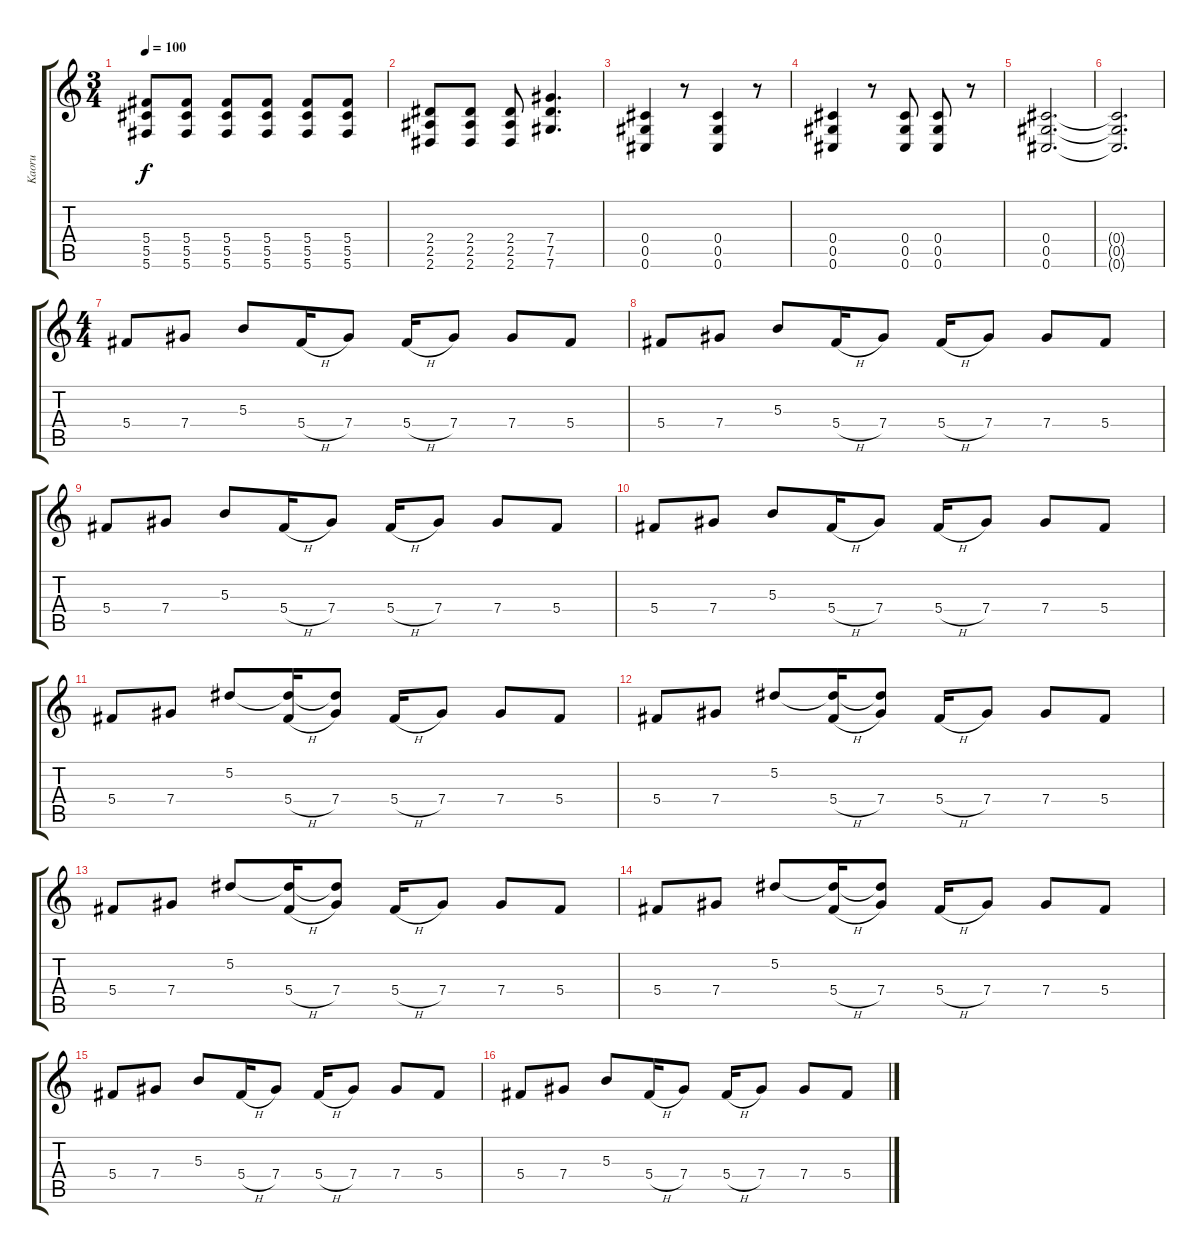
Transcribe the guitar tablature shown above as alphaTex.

\track ("Kaoru" "Kaoru") {instrument electricguitarclean}
\staff {score tabs}
\tuning (Eb4 Bb3 Gb3 Db3 Ab2 Db2) {hide}
\ts (3 4)
\tempo 100
\clef g2
\ks c
(5.4 5.5 5.6).8{dy f} (5.4 5.5 5.6).8 (5.4 5.5 5.6).8 (5.4 5.5 5.6).8 (5.4 5.5 5.6).8 (5.4 5.5 5.6).8 |
(2.4 2.5 2.6).8 (2.4 2.5 2.6).8 (2.4 2.5 2.6).8 (7.4 7.5 7.6).4{d} |
(0.4 0.5 0.6).4 r.8 (0.4 0.5 0.6).4 r.8 |
(0.4 0.5 0.6).4 r.8 (0.4 0.5 0.6).8 (0.4 0.5 0.6).8 r.8 |
(0.4 0.5 0.6).2{d volume 0} |
(0.4{t} 0.5{t} 0.6{t}).2{d} |
\ts (4 4)
5.4.8{volume 13 instrument electricguitarclean} 7.4.8 5.3.8 5.4{h}.16 7.4.8 5.4{h}.16 7.4.8 7.4.8 5.4.8 |
5.4.8 7.4.8 5.3.8 5.4{h}.16 7.4.8 5.4{h}.16 7.4.8 7.4.8 5.4.8 |
5.4.8 7.4.8 5.3.8 5.4{h}.16 7.4.8 5.4{h}.16 7.4.8 7.4.8 5.4.8 |
5.4.8 7.4.8 5.3.8 5.4{h}.16 7.4.8 5.4{h}.16 7.4.8 7.4.8 5.4.8 |
5.4.8 7.4.8 5.2.8 (5.2{t} 5.4{h}).16 (5.2{t} 7.4).8 5.4{h}.16 7.4.8 7.4.8 5.4.8 |
5.4.8 7.4.8 5.2.8 (5.2{t} 5.4{h}).16 (5.2{t} 7.4).8 5.4{h}.16 7.4.8 7.4.8 5.4.8 |
5.4.8 7.4.8 5.2.8 (5.2{t} 5.4{h}).16 (5.2{t} 7.4).8 5.4{h}.16 7.4.8 7.4.8 5.4.8 |
5.4.8 7.4.8 5.2.8 (5.2{t} 5.4{h}).16 (5.2{t} 7.4).8 5.4{h}.16 7.4.8 7.4.8 5.4.8 |
5.4.8 7.4.8 5.3.8 5.4{h}.16 7.4.8 5.4{h}.16 7.4.8 7.4.8 5.4.8 |
5.4.8 7.4.8 5.3.8 5.4{h}.16 7.4.8 5.4{h}.16 7.4.8 7.4.8 5.4.8
